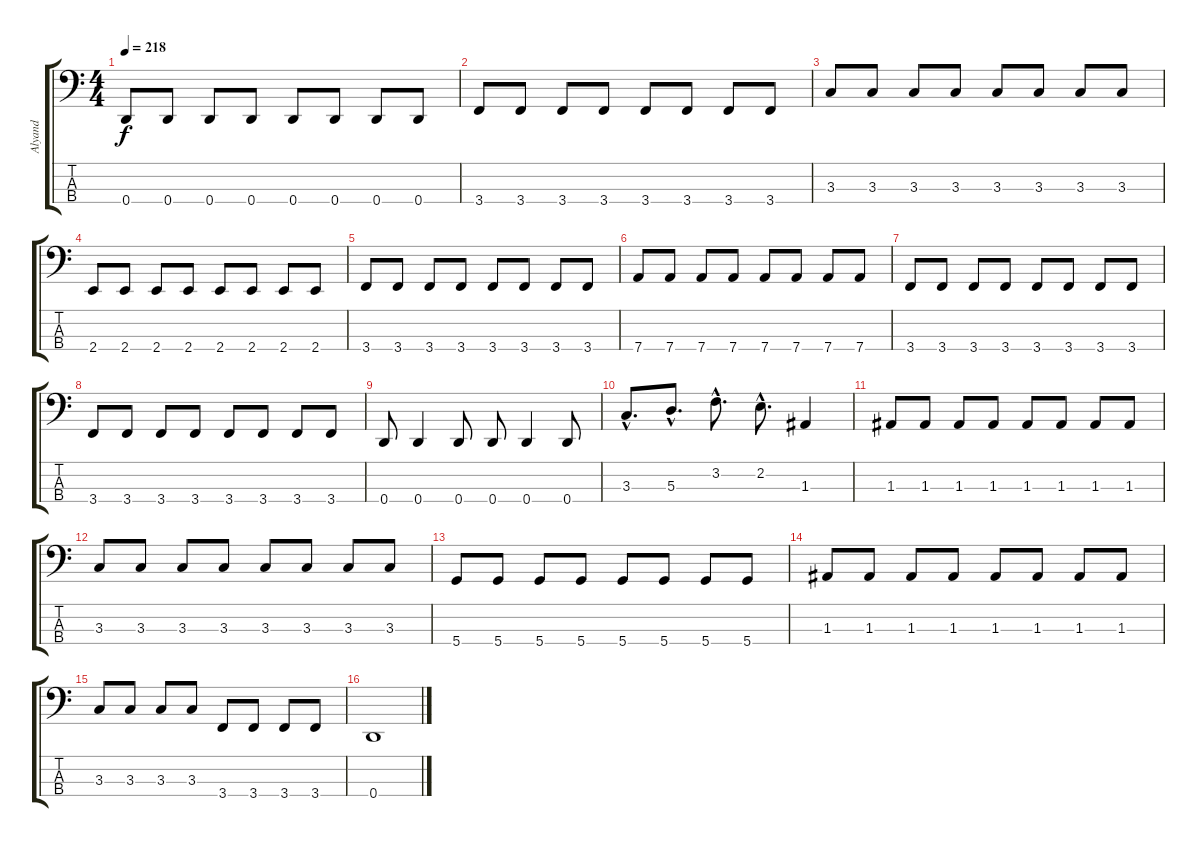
\track ("Alyand" "Alyand") {instrument electricbasspick}
\staff {score tabs}
\tuning (G2 D2 A1 D1) {hide}
\ts (4 4)
\tempo 218
\clef f4
\ks c
0.4.8{dy f instrument electricbasspick} 0.4.8 0.4.8 0.4.8 0.4.8 0.4.8 0.4.8 0.4.8 |
3.4.8 3.4.8 3.4.8 3.4.8 3.4.8 3.4.8 3.4.8 3.4.8 |
3.3.8 3.3.8 3.3.8 3.3.8 3.3.8 3.3.8 3.3.8 3.3.8 |
2.4.8 2.4.8 2.4.8 2.4.8 2.4.8 2.4.8 2.4.8 2.4.8 |
3.4.8 3.4.8 3.4.8 3.4.8 3.4.8 3.4.8 3.4.8 3.4.8 |
7.4.8 7.4.8 7.4.8 7.4.8 7.4.8 7.4.8 7.4.8 7.4.8 |
3.4.8 3.4.8 3.4.8 3.4.8 3.4.8 3.4.8 3.4.8 3.4.8 |
3.4.8 3.4.8 3.4.8 3.4.8 3.4.8 3.4.8 3.4.8 3.4.8 |
0.4.8 0.4.4 0.4.8 0.4.8 0.4.4 0.4.8 |
3.3{hac}.8{d} 5.3{hac}.8{d} 3.2{hac}.8{d} 2.2{hac}.8{d} 1.3.4 |
1.3.8 1.3.8 1.3.8 1.3.8 1.3.8 1.3.8 1.3.8 1.3.8 |
3.3.8 3.3.8 3.3.8 3.3.8 3.3.8 3.3.8 3.3.8 3.3.8 |
5.4.8 5.4.8 5.4.8 5.4.8 5.4.8 5.4.8 5.4.8 5.4.8 |
1.3.8 1.3.8 1.3.8 1.3.8 1.3.8 1.3.8 1.3.8 1.3.8 |
3.3.8 3.3.8 3.3.8 3.3.8 3.4.8 3.4.8 3.4.8 3.4.8 |
0.4.1
